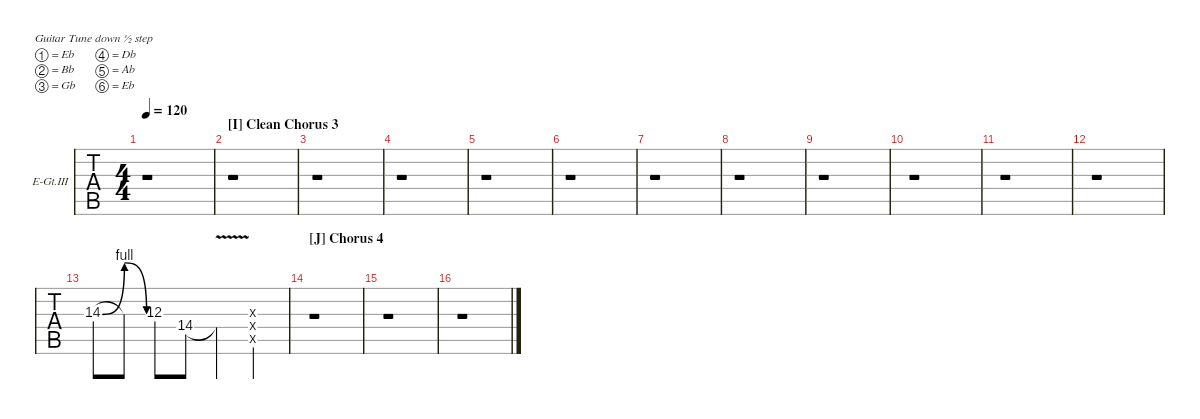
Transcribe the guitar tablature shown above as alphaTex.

\hideDynamics
\bracketExtendMode nobrackets
\firstSystemTrackNameOrientation horizontal
\otherSystemsTrackNameOrientation horizontal
\track ("E.Guitar III" "E-Gt.III") {instrument overdrivenguitar}
\staff {tabs}
\tuning (Eb4 Bb3 Gb3 Db3 Ab2 Eb2)
\ts (4 4)
\tempo 120
\clef g2
\scale 0
\ks bminor
r.1{dy ff} |
\section ("I" "Clean Chorus 3")
\scale
0.558366 r.1 |
\scale 0
r.1 |
\scale 0
r.1 |
\scale 0
r.1 |
\scale 0
r.1 |
\scale 0
r.1 |
\scale 0
r.1 |
\scale 0
r.1 |
\scale 0
r.1 |
\scale 0
r.1 |
\scale 0
r.1 |
\scale
0.441718 14.3{be (bendrelease 0 0 10.2 4 20.4 4 30 0) ac}.8{dy mf} 14.3{t}.8 12.3.8 14.4.8 14.4{v t}.4 (0.5{x} 0.4{x} 0.3{x}).4 |
\section ("J" "Chorus 4")
\scale
0.625004 r.1 |
\scale 0
r.1 |
\scale 0
r.1
